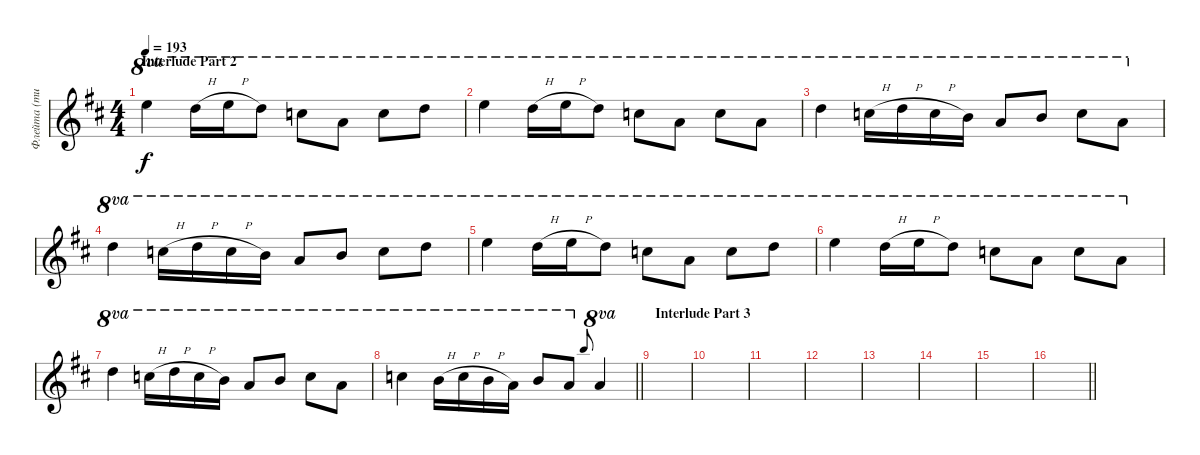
\track ("Флейта (тин вистл)" "Флейта (ти") {instrument flute}
\staff {score}
\tuning (E4 B3 G3 D3 A2 E2) {hide}
\ts (4 4)
\section ("" "Interlude Part 2")
\tempo 193
\clef g2
\ks bminor
24.1.4{ot 8va dy f} 22.1{h}.16{ot 8va} 24.1{h}.16{ot 8va} 22.1.8{ot 8va} 20.1.8{ot 8va} 17.1.8{ot 8va} 20.1.8{ot 8va} 22.1.8{ot 8va} |
24.1.4{ot 8va} 22.1{h}.16{ot 8va} 24.1{h}.16{ot 8va} 22.1.8{ot 8va} 20.1.8{ot 8va} 17.1.8{ot 8va} 20.1.8{ot 8va} 17.1.8{ot 8va} |
22.1.4{ot 8va} 20.1{h}.16{ot 8va} 22.1{h}.16{ot 8va} 20.1{h}.16{ot 8va} 19.1.16{ot 8va} 17.1.8{ot 8va} 19.1.8{ot 8va} 20.1.8{ot 8va} 17.1.8{ot 8va} |
22.1.4{ot 8va} 20.1{h}.16{ot 8va} 22.1{h}.16{ot 8va} 20.1{h}.16{ot 8va} 19.1.16{ot 8va} 17.1.8{ot 8va} 19.1.8{ot 8va} 20.1.8{ot 8va} 22.1.8{ot 8va} |
24.1.4{ot 8va} 22.1{h}.16{ot 8va} 24.1{h}.16{ot 8va} 22.1.8{ot 8va} 20.1.8{ot 8va} 17.1.8{ot 8va} 20.1.8{ot 8va} 22.1.8{ot 8va} |
24.1.4{ot 8va} 22.1{h}.16{ot 8va} 24.1{h}.16{ot 8va} 22.1.8{ot 8va} 20.1.8{ot 8va} 17.1.8{ot 8va} 20.1.8{ot 8va} 17.1.8{ot 8va} |
22.1.4{ot 8va} 20.1{h}.16{ot 8va} 22.1{h}.16{ot 8va} 20.1{h}.16{ot 8va} 19.1.16{ot 8va} 17.1.8{ot 8va} 19.1.8{ot 8va} 20.1.8{ot 8va} 17.1.8{ot 8va} |
\barLineRight lightlight
20.1.4{ot 8va} 19.1{h}.16{ot 8va} 20.1{h}.16{ot 8va} 19.1{h}.16{ot 8va} 17.1.16{ot 8va} 19.1.8{ot 8va} 17.1.8{ot 8va} 19.1.8{gr onbeat} 17.1.4{ot 8va} |
\section ("" "Interlude Part 3")
|
|
|
|
|
|
|
\barLineRight lightlight
